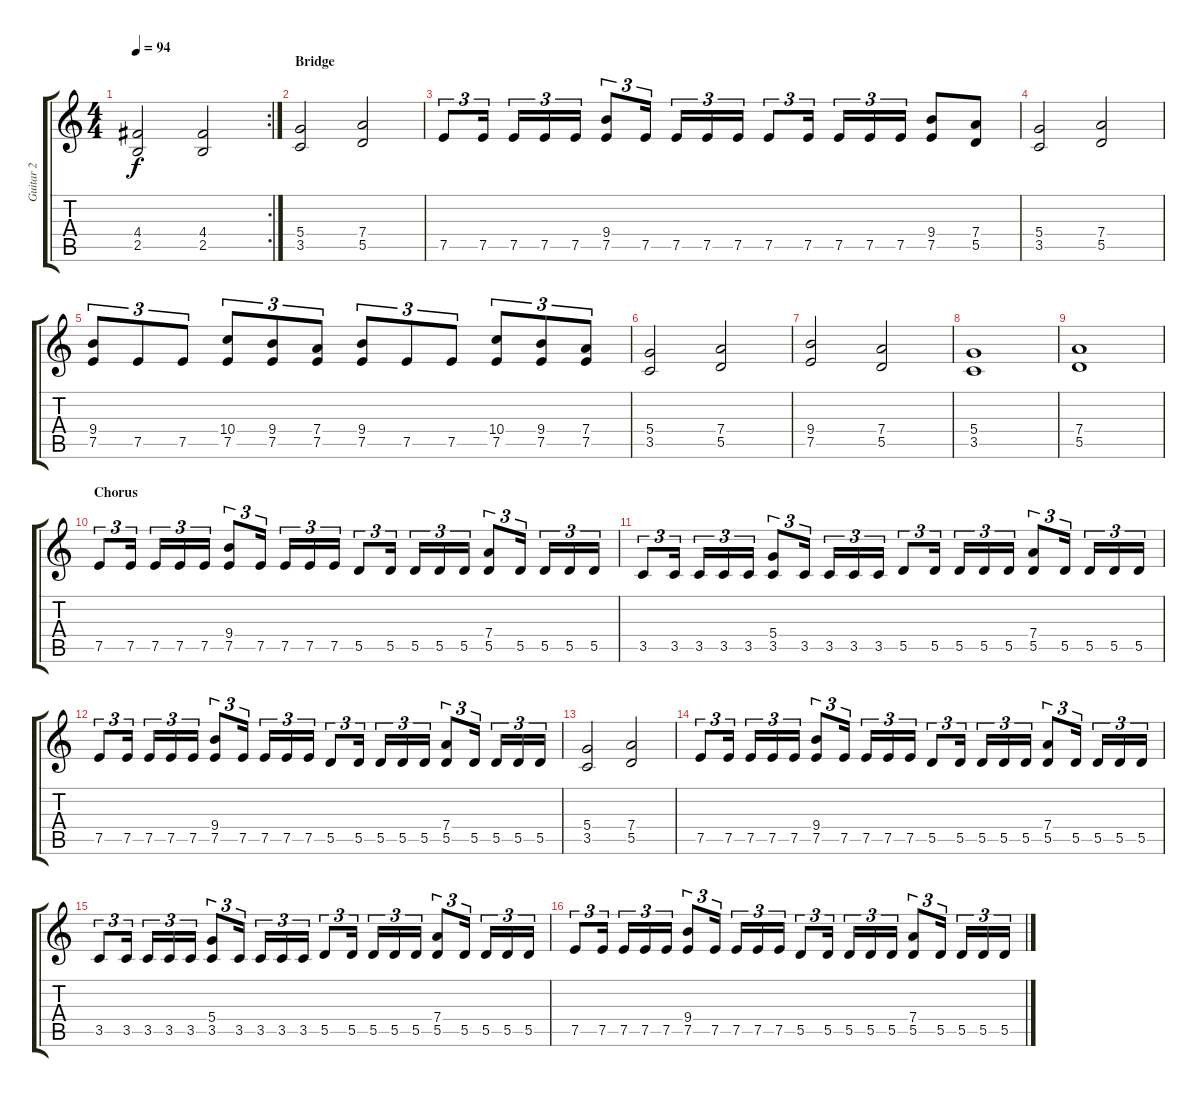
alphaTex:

\track ("Guitar 2" "Guitar 2") {instrument overdrivenguitar}
\staff {score tabs}
\tuning (E4 B3 G3 D3 A2 E2) {hide}
\rc 2
\ts (4 4)
\tempo 94
\clef g2
\ks c
(4.4 2.5).2{dy f} (4.4 2.5).2 |
\section ("" "Bridge")
(5.4 3.5).2 (7.4 5.5).2 |
7.5.8{tu (3 2)} 7.5.16{tu (3 2)} 7.5.16{tu (3 2)} 7.5.16{tu (3 2)} 7.5.16{tu (3 2)} (9.4 7.5).8{tu (3 2)} 7.5.16{tu (3 2)} 7.5.16{tu (3 2)} 7.5.16{tu (3 2)} 7.5.16{tu (3 2)} 7.5.8{tu (3 2)} 7.5.16{tu (3 2)} 7.5.16{tu (3 2)} 7.5.16{tu (3 2)} 7.5.16{tu (3 2)} (9.4 7.5).8 (7.4 5.5).8 |
(5.4 3.5).2 (7.4 5.5).2 |
(9.4 7.5).8{tu (3 2)} 7.5.8{tu (3 2)} 7.5.8{tu (3 2)} (10.4 7.5).8{tu (3 2)} (9.4 7.5).8{tu (3 2)} (7.4 7.5).8{tu (3 2)} (9.4 7.5).8{tu (3 2)} 7.5.8{tu (3 2)} 7.5.8{tu (3 2)} (10.4 7.5).8{tu (3 2)} (9.4 7.5).8{tu (3 2)} (7.4 7.5).8{tu (3 2)} |
(5.4 3.5).2 (7.4 5.5).2 |
(9.4 7.5).2 (7.4 5.5).2 |
(5.4 3.5).1 |
(7.4 5.5).1 |
\section ("" "Chorus")
7.5.8{tu (3 2)} 7.5.16{tu (3 2)} 7.5.16{tu (3 2)} 7.5.16{tu (3 2)} 7.5.16{tu (3 2)} (9.4 7.5).8{tu (3 2)} 7.5.16{tu (3 2)} 7.5.16{tu (3 2)} 7.5.16{tu (3 2)} 7.5.16{tu (3 2)} 5.5.8{tu (3 2)} 5.5.16{tu (3 2)} 5.5.16{tu (3 2)} 5.5.16{tu (3 2)} 5.5.16{tu (3 2)} (7.4 5.5).8{tu (3 2)} 5.5.16{tu (3 2)} 5.5.16{tu (3 2)} 5.5.16{tu (3 2)} 5.5.16{tu (3 2)} |
3.5.8{tu (3 2)} 3.5.16{tu (3 2)} 3.5.16{tu (3 2)} 3.5.16{tu (3 2)} 3.5.16{tu (3 2)} (5.4 3.5).8{tu (3 2)} 3.5.16{tu (3 2)} 3.5.16{tu (3 2)} 3.5.16{tu (3 2)} 3.5.16{tu (3 2)} 5.5.8{tu (3 2)} 5.5.16{tu (3 2)} 5.5.16{tu (3 2)} 5.5.16{tu (3 2)} 5.5.16{tu (3 2)} (7.4 5.5).8{tu (3 2)} 5.5.16{tu (3 2)} 5.5.16{tu (3 2)} 5.5.16{tu (3 2)} 5.5.16{tu (3 2)} |
7.5.8{tu (3 2)} 7.5.16{tu (3 2)} 7.5.16{tu (3 2)} 7.5.16{tu (3 2)} 7.5.16{tu (3 2)} (9.4 7.5).8{tu (3 2)} 7.5.16{tu (3 2)} 7.5.16{tu (3 2)} 7.5.16{tu (3 2)} 7.5.16{tu (3 2)} 5.5.8{tu (3 2)} 5.5.16{tu (3 2)} 5.5.16{tu (3 2)} 5.5.16{tu (3 2)} 5.5.16{tu (3 2)} (7.4 5.5).8{tu (3 2)} 5.5.16{tu (3 2)} 5.5.16{tu (3 2)} 5.5.16{tu (3 2)} 5.5.16{tu (3 2)} |
(5.4 3.5).2 (7.4 5.5).2 |
7.5.8{tu (3 2)} 7.5.16{tu (3 2)} 7.5.16{tu (3 2)} 7.5.16{tu (3 2)} 7.5.16{tu (3 2)} (9.4 7.5).8{tu (3 2)} 7.5.16{tu (3 2)} 7.5.16{tu (3 2)} 7.5.16{tu (3 2)} 7.5.16{tu (3 2)} 5.5.8{tu (3 2)} 5.5.16{tu (3 2)} 5.5.16{tu (3 2)} 5.5.16{tu (3 2)} 5.5.16{tu (3 2)} (7.4 5.5).8{tu (3 2)} 5.5.16{tu (3 2)} 5.5.16{tu (3 2)} 5.5.16{tu (3 2)} 5.5.16{tu (3 2)} |
3.5.8{tu (3 2)} 3.5.16{tu (3 2)} 3.5.16{tu (3 2)} 3.5.16{tu (3 2)} 3.5.16{tu (3 2)} (5.4 3.5).8{tu (3 2)} 3.5.16{tu (3 2)} 3.5.16{tu (3 2)} 3.5.16{tu (3 2)} 3.5.16{tu (3 2)} 5.5.8{tu (3 2)} 5.5.16{tu (3 2)} 5.5.16{tu (3 2)} 5.5.16{tu (3 2)} 5.5.16{tu (3 2)} (7.4 5.5).8{tu (3 2)} 5.5.16{tu (3 2)} 5.5.16{tu (3 2)} 5.5.16{tu (3 2)} 5.5.16{tu (3 2)} |
7.5.8{tu (3 2)} 7.5.16{tu (3 2)} 7.5.16{tu (3 2)} 7.5.16{tu (3 2)} 7.5.16{tu (3 2)} (9.4 7.5).8{tu (3 2)} 7.5.16{tu (3 2)} 7.5.16{tu (3 2)} 7.5.16{tu (3 2)} 7.5.16{tu (3 2)} 5.5.8{tu (3 2)} 5.5.16{tu (3 2)} 5.5.16{tu (3 2)} 5.5.16{tu (3 2)} 5.5.16{tu (3 2)} (7.4 5.5).8{tu (3 2)} 5.5.16{tu (3 2)} 5.5.16{tu (3 2)} 5.5.16{tu (3 2)} 5.5.16{tu (3 2)}
